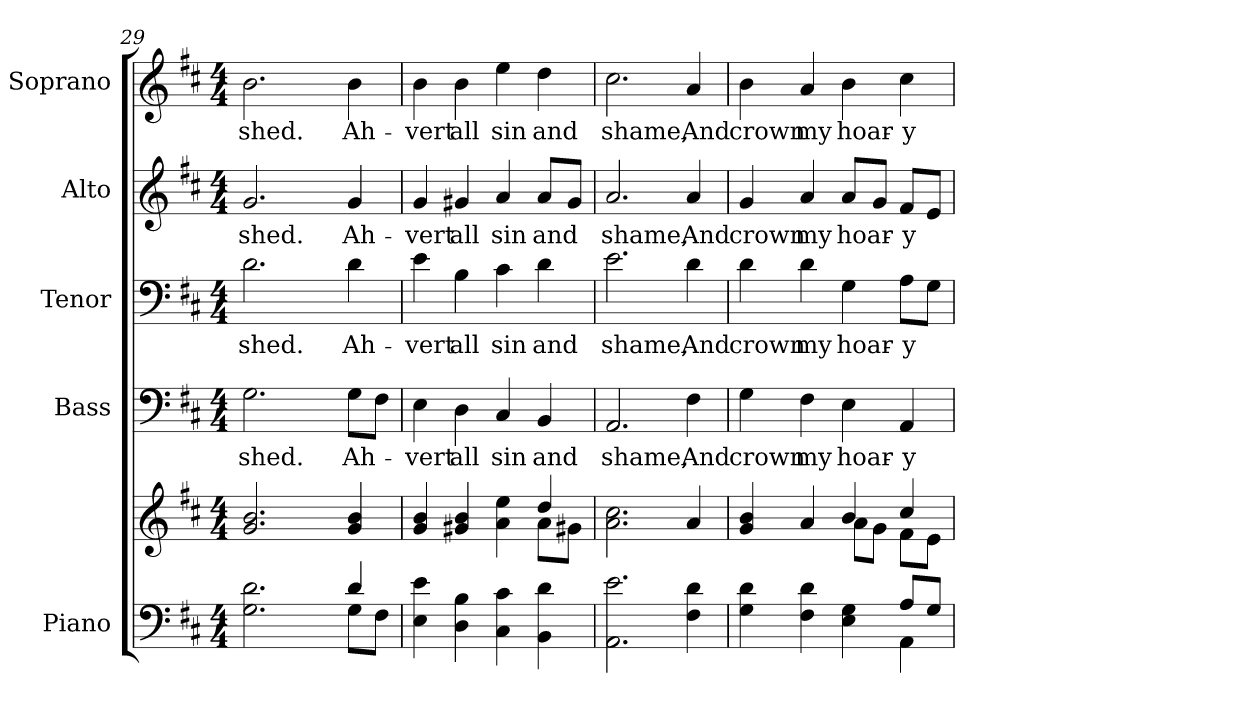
**kern	**kern	**kern	**text	**kern	**text	**kern	**text	**kern	**text
*part5	*part5	*part4	*part4	*part3	*part3	*part2	*part2	*part1	*part1
*staff6	*staff5	*staff4	*staff4	*staff3	*staff3	*staff2	*staff2	*staff1	*staff1
*I"Piano	*	*I"Bass	*	*I"Tenor	*	*I"Alto	*	*I"Soprano	*
*I'Pno.	*	*I'B.	*	*I'T.	*	*I'A.	*	*I'S.	*
!!LO:PB:g=z
*clefF4	*clefG2	*clefF4	*	*clefF4	*	*clefG2	*	*clefG2	*
*k[f#c#]	*k[f#c#]	*k[f#c#]	*	*k[f#c#]	*	*k[f#c#]	*	*k[f#c#]	*
*D:	*D:	*D:	*	*D:	*	*D:	*	*D:	*
*M4/4	*M4/4	*M4/4	*	*M4/4	*	*M4/4	*	*M4/4	*
=29	=29	=29	=29	=29	=29	=29	=29	=29	=29
*^	*	*	*	*	*	*	*	*	*
!	!	!	!	!LO:LY:b:color=#000000	!	!	!	!	!	!
!	!	!	!	!	!	!LO:LY:b:color=#000000	!	!	!	!
!	!	!	!	!	!	!	!	!LO:LY:b:color=#000000	!	!
!	!	!	!	!	!	!	!	!	!	!LO:LY:b:color=#000000
2.Gi\ 2.di	2ryy	2.gi/ 2.bi	2.Gi\	shed.	2.di\	shed.	2.gi/	shed.	2.bi\	shed.
.	4ryy	.	.	.	.	.	.	.	.	.
!	!	!	!	!LO:LY:b:color=#000000	!	!	!	!	!	!
!	!	!	!	!	!	!LO:LY:b:color=#000000	!	!	!	!
!	!	!	!	!	!	!	!	!LO:LY:b:color=#000000	!	!
!	!	!	!	!	!	!	!	!	!	!LO:LY:b:color=#000000
4di/	8Gi\L	4gi/ 4bi	8Gi\L	Ah-	4di\	Ah-	4gi/	Ah-	4bi\	Ah-
.	8F#i\J	.	8F#i\J	.	.	.	.	.	.	.
*v	*v	*	*	*	*	*	*	*	*	*
=30	=30	=30	=30	=30	=30	=30	=30	=30	=30
*	*^	*	*	*	*	*	*	*	*
*^	*	*	*	*	*	*	*	*	*	*
!	!	!	!	!	!LO:LY:b:color=#000000	!	!	!	!	!	!
*v	*v	*	*	*	*	*	*	*	*	*	*
*^	*	*	*	*	*	*	*	*	*	*
!	!	!	!	!	!	!	!LO:LY:b:color=#000000	!	!	!	!
*v	*v	*	*	*	*	*	*	*	*	*	*
*^	*	*	*	*	*	*	*	*	*	*
!	!	!	!	!	!	!	!	!	!LO:LY:b:color=#000000	!	!
*v	*v	*	*	*	*	*	*	*	*	*	*
*^	*	*	*	*	*	*	*	*	*	*
!	!	!	!	!	!	!	!	!	!	!	!LO:LY:b:color=#000000
*v	*v	*	*	*	*	*	*	*	*	*	*
4Ei\ 4ei	4gi/ 4bi	2ryy	4Ei\	-vert	4ei\	-vert	4gi/	-vert	4bi\	-vert
!	!	!	!	!LO:LY:b:color=#000000	!	!	!	!	!	!
!	!	!	!	!	!	!LO:LY:b:color=#000000	!	!	!	!
!	!	!	!	!	!	!	!	!LO:LY:b:color=#000000	!	!
!	!	!	!	!	!	!	!	!	!	!LO:LY:b:color=#000000
4Di\ 4Bi	4g#Xi/ 4bi	.	4Di\	all	4Bi\	all	4g#Xi/	all	4bi\	all
!	!	!	!	!LO:LY:b:color=#000000	!	!	!	!	!	!
!	!	!	!	!	!	!LO:LY:b:color=#000000	!	!	!	!
!	!	!	!	!	!	!	!	!LO:LY:b:color=#000000	!	!
!	!	!	!	!	!	!	!	!	!	!LO:LY:b:color=#000000
4C#i\ 4c#i	4ai\ 4eei	4ryy	4C#i/	sin	4c#i\	sin	4ai/	sin	4eei\	sin
!	!	!	!	!LO:LY:b:color=#000000	!	!	!	!	!	!
!	!	!	!	!	!	!LO:LY:b:color=#000000	!	!	!	!
!	!	!	!	!	!	!	!	!LO:LY:b:color=#000000	!	!
!	!	!	!	!	!	!	!	!	!	!LO:LY:b:color=#000000
4BBi\ 4di	4ddi/	8ai\L	4BBi/	and	4di\	and	8ai/L	and	4ddi\	and
.	.	8g#Xi\J	.	.	.	.	8g#i/J	.	.	.
*	*v	*v	*	*	*	*	*	*	*	*
!!LO:PB:g=z
=31	=31	=31	=31	=31	=31	=31	=31	=31	=31
*	*^	*	*	*	*	*	*	*	*
!	!	!	!	!LO:LY:b:color=#000000	!	!	!	!	!	!
*	*v	*v	*	*	*	*	*	*	*	*
*	*^	*	*	*	*	*	*	*	*
!	!	!	!	!	!	!LO:LY:b:color=#000000	!	!	!	!
*	*v	*v	*	*	*	*	*	*	*	*
*	*^	*	*	*	*	*	*	*	*
!	!	!	!	!	!	!	!	!LO:LY:b:color=#000000	!	!
*	*v	*v	*	*	*	*	*	*	*	*
*	*^	*	*	*	*	*	*	*	*
!	!	!	!	!	!	!	!	!	!	!LO:LY:b:color=#000000
*	*v	*v	*	*	*	*	*	*	*	*
2.AAi\ 2.ei	2.ai\ 2.cc#i	2.AAi/	shame,	2.ei\	shame,	2.ai/	shame,	2.cc#i\	shame,
!	!	!	!LO:LY:b:color=#000000	!	!	!	!	!	!
!	!	!	!	!	!LO:LY:b:color=#000000	!	!	!	!
!	!	!	!	!	!	!	!LO:LY:b:color=#000000	!	!
!	!	!	!	!	!	!	!	!	!LO:LY:b:color=#000000
4F#i\ 4di	4ai/	4F#i\	And	4di\	And	4ai/	And	4ai/	And
=32	=32	=32	=32	=32	=32	=32	=32	=32	=32
*^	*^	*	*	*	*	*	*	*	*
!	!	!	!	!	!LO:LY:b:color=#000000	!	!	!	!	!	!
!	!	!	!	!	!	!	!LO:LY:b:color=#000000	!	!	!	!
!	!	!	!	!	!	!	!	!	!LO:LY:b:color=#000000	!	!
!	!	!	!	!	!	!	!	!	!	!	!LO:LY:b:color=#000000
4Gi\ 4di	2ryy	4gi/ 4bi	2ryy	4Gi\	crown	4di\	crown	4gi/	crown	4bi\	crown
!	!	!	!	!	!LO:LY:b:color=#000000	!	!	!	!	!	!
!	!	!	!	!	!	!	!LO:LY:b:color=#000000	!	!	!	!
!	!	!	!	!	!	!	!	!	!LO:LY:b:color=#000000	!	!
!	!	!	!	!	!	!	!	!	!	!	!LO:LY:b:color=#000000
4F#i\ 4di	.	4ai/	.	4F#i\	my	4di\	my	4ai/	my	4ai/	my
!	!	!	!	!	!LO:LY:b:color=#000000	!	!	!	!	!	!
!	!	!	!	!	!	!	!LO:LY:b:color=#000000	!	!	!	!
!	!	!	!	!	!	!	!	!	!LO:LY:b:color=#000000	!	!
!	!	!	!	!	!	!	!	!	!	!	!LO:LY:b:color=#000000
4Ei\ 4Gi	4ryy	4bi/	8ai\L	4Ei\	hoar-	4Gi\	hoar-	8ai/L	hoar-	4bi\	hoar-
.	.	.	8gi\J	.	.	.	.	8gi/J	.	.	.
!	!	!	!	!	!LO:LY:b:color=#000000	!	!	!	!	!	!
!	!	!	!	!	!	!	!LO:LY:b:color=#000000	!	!	!	!
!	!	!	!	!	!	!	!	!	!LO:LY:b:color=#000000	!	!
!	!	!	!	!	!	!	!	!	!	!	!LO:LY:b:color=#000000
8Ai/L	4AAi\	4cc#i/	8f#i\L	4AAi/	-y	8Ai\L	-y	8f#i/L	-y	4cc#i\	-y
8Gi/J	.	.	8ei\J	.	.	8Gi\J	.	8ei/J	.	.	.
*v	*v	*	*	*	*	*	*	*	*	*	*
*	*v	*v	*	*	*	*	*	*	*	*
=	=	=	=	=	=	=	=	=	=
*-	*-	*-	*-	*-	*-	*-	*-	*-	*-
